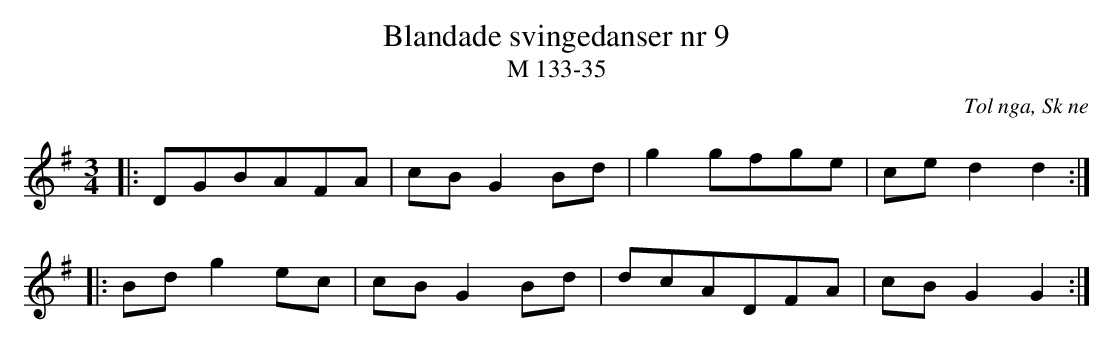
X:1
T:Blandade svingedanser nr 9
T:M 133-35
O:Tol nga, Sk ne
M:3/4
L:1/8
Q:108
K:G
|: DGBAFA | cB G2 Bd | g2 gfge | ce d2 d2 :|
|: Bd g2 ec | cB G2 Bd | dcADFA | cB G2 G2 :|
